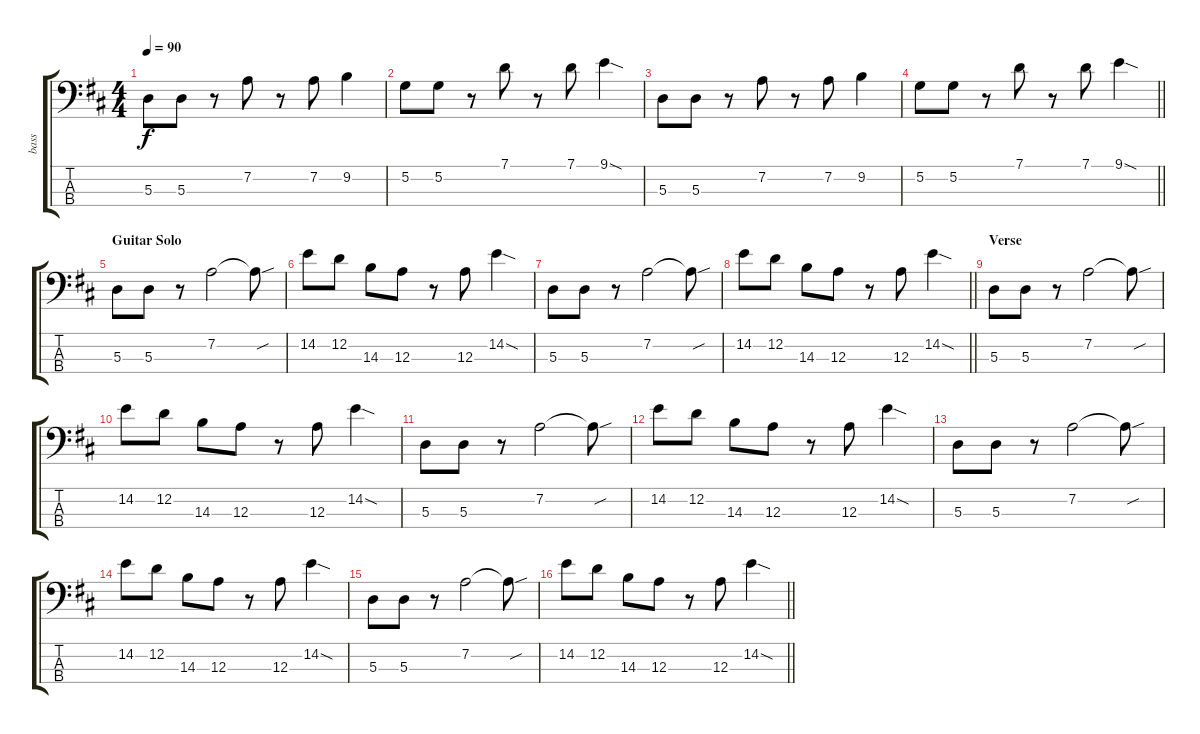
\track ("bass" "bass") {instrument electricbasspick}
\staff {score tabs}
\tuning (G2 D2 A1 E1) {hide}
\ts (4 4)
\tempo 90
\clef f4
\ks d
5.3.8{dy f} 5.3.8 r.8 7.2.8 r.8 7.2.8 9.2.4 |
5.2.8 5.2.8 r.8 7.1.8 r.8 7.1.8 9.1{sod}.4 |
5.3.8 5.3.8 r.8 7.2.8 r.8 7.2.8 9.2.4 |
\barLineRight lightlight
5.2.8 5.2.8 r.8 7.1.8 r.8 7.1.8 9.1{sod}.4 |
\section ("" "Guitar Solo")
5.3.8 5.3.8 r.8 7.2.2 7.2{sou t}.8 |
14.2.8 12.2.8 14.3.8 12.3.8 r.8 12.3.8 14.2{sod}.4 |
5.3.8 5.3.8 r.8 7.2.2 7.2{sou t}.8 |
\barLineRight lightlight
14.2.8 12.2.8 14.3.8 12.3.8 r.8 12.3.8 14.2{sod}.4 |
\section ("" "Verse")
5.3.8 5.3.8 r.8 7.2.2 7.2{sou t}.8 |
14.2.8 12.2.8 14.3.8 12.3.8 r.8 12.3.8 14.2{sod}.4 |
5.3.8 5.3.8 r.8 7.2.2 7.2{sou t}.8 |
14.2.8 12.2.8 14.3.8 12.3.8 r.8 12.3.8 14.2{sod}.4 |
5.3.8 5.3.8 r.8 7.2.2 7.2{sou t}.8 |
14.2.8 12.2.8 14.3.8 12.3.8 r.8 12.3.8 14.2{sod}.4 |
5.3.8 5.3.8 r.8 7.2.2 7.2{sou t}.8 |
\barLineRight lightlight
14.2.8 12.2.8 14.3.8 12.3.8 r.8 12.3.8 14.2{sod}.4
